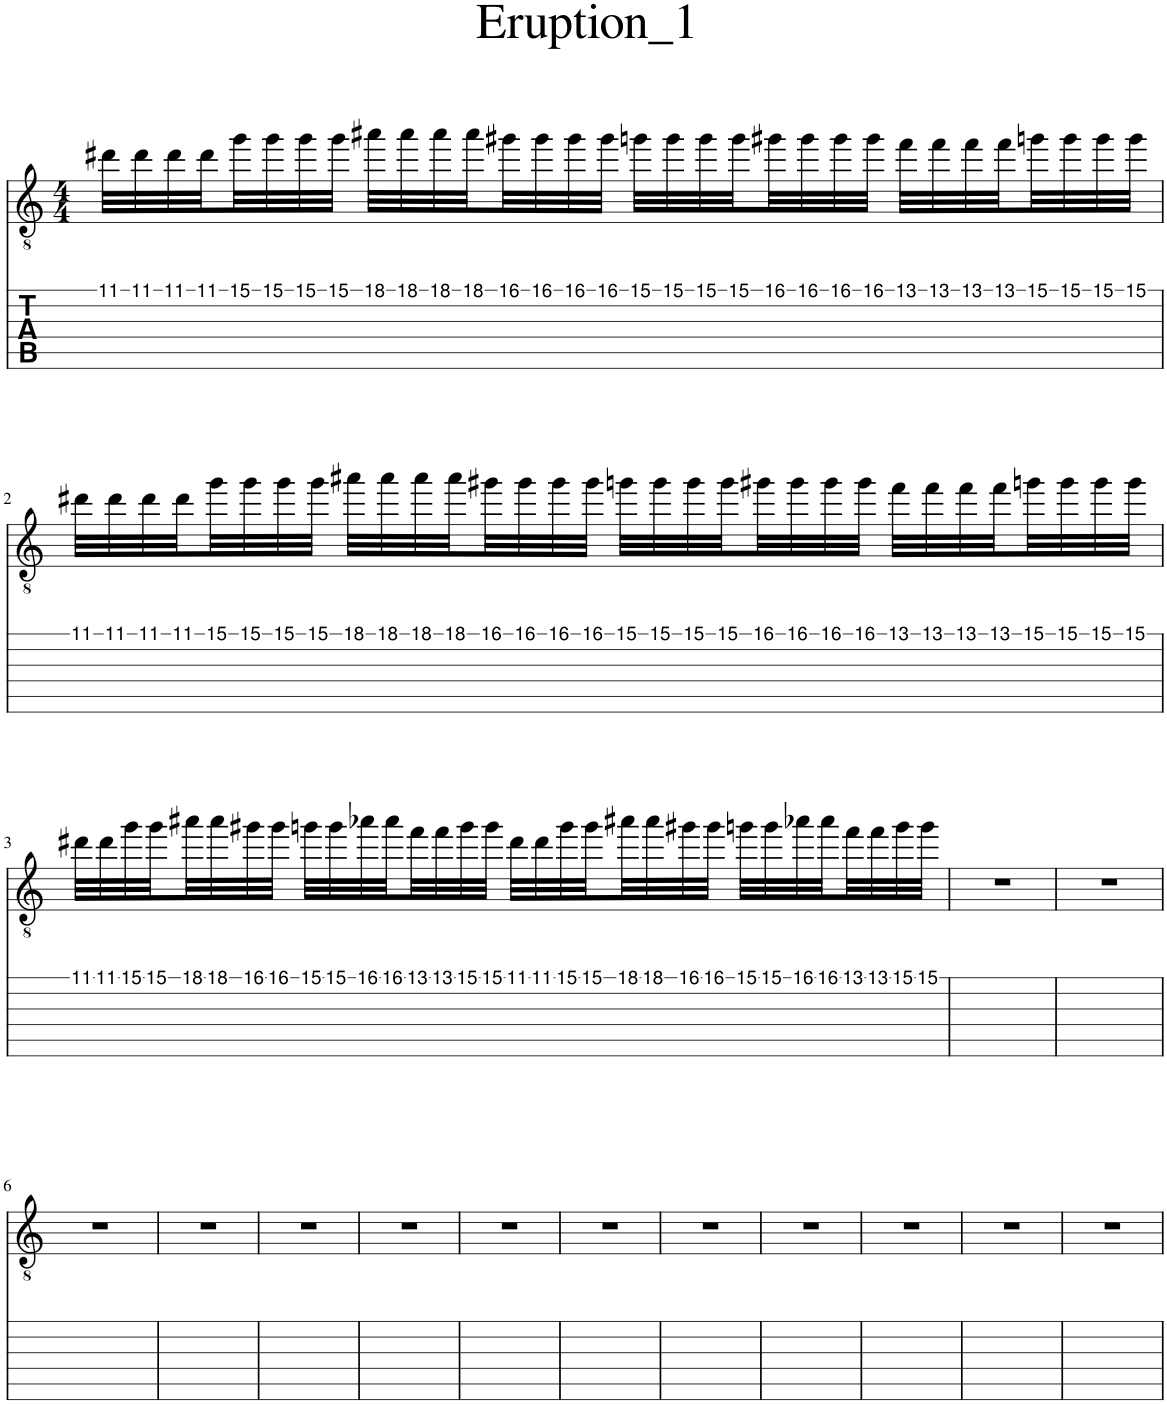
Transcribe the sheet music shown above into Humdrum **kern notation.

**kern	**kern
*part1	*part1
*staff2	*staff1
*I"Guitar	*
*I'Guit.	*
*stria6	*
*	*clefGv2
*k[]	*k[]
*M4/4	*M4/4
=1	=1
32dd#LLL	32dd#X\LLL
32dd#	32dd#\
32dd#	32dd#\
32dd#JJ	32dd#\
32ggLL	32gg\
32gg	32gg\
32gg	32gg\
32ggJJJ	32gg\JJJ
32aa#XLLL	32aa#X\LLL
32aa#	32aa#\
32aa#	32aa#\
32aa#JJ	32aa#\
32gg#LL	32gg#X\
32gg#	32gg#\
32gg#	32gg#\
32gg#JJJ	32gg#\JJJ
32ggLLL	32ggn\LLL
32gg	32gg\
32gg	32gg\
32ggJJ	32gg\
32gg#XLL	32gg#X\
32gg#	32gg#\
32gg#	32gg#\
32gg#JJJ	32gg#\JJJ
32ffLLL	32ff\LLL
32ff	32ff\
32ff	32ff\
32ffJJ	32ff\
32ggnLL	32ggn\
32gg	32gg\
32gg	32gg\
32ggJJJ	32gg\JJJ
!!LO:LB:g=z
=2	=2
32dd#XLLL	32dd#X\LLL
32dd#	32dd#\
32dd#	32dd#\
32dd#JJ	32dd#\
32ggLL	32gg\
32gg	32gg\
32gg	32gg\
32ggJJJ	32gg\JJJ
32aa#XLLL	32aa#X\LLL
32aa#	32aa#\
32aa#	32aa#\
32aa#JJ	32aa#\
32gg#XLL	32gg#X\
32gg#	32gg#\
32gg#	32gg#\
32gg#JJJ	32gg#\JJJ
32ggnLLL	32ggn\LLL
32gg	32gg\
32gg	32gg\
32ggJJ	32gg\
32gg#XLL	32gg#X\
32gg#	32gg#\
32gg#	32gg#\
32gg#JJJ	32gg#\JJJ
32ffLLL	32ff\LLL
32ff	32ff\
32ff	32ff\
32ffJJ	32ff\
32ggnLL	32ggn\
32gg	32gg\
32gg	32gg\
32ggJJJ	32gg\JJJ
!!LO:LB:g=z
=3	=3
32dd#XLLL	32dd#X\LLL
32dd#	32dd#\
32gg	32gg\
32ggJJ	32gg\
32aa#LL	32aa#X\
32aa#	32aa#\
32gg#	32gg#X\
32gg#JJJ	32gg#\JJJ
32ggLLL	32ggn\LLL
32gg	32gg\
32aa-	32aa-X\
32aa-JJ	32aa-\
32ffLL	32ff\
32ff	32ff\
32gg	32gg\
32ggJJJ	32gg\JJJ
32dd#XLLL	32dd#\LLL
32dd#	32dd#\
32gg	32gg\
32ggJJ	32gg\
32aa#XLL	32aa#X\
32aa#	32aa#\
32gg#X	32gg#X\
32gg#JJJ	32gg#\JJJ
32ggnLLL	32ggn\LLL
32gg	32gg\
32aa-X	32aa-X\
32aa-JJ	32aa-\
32ffLL	32ff\
32ff	32ff\
32gg	32gg\
32ggJJJ	32gg\JJJ
=4	=4
1r	1r
=5	=5
1r	1r
!!LO:LB:g=z
=6	=6
1r	1r
=7	=7
1r	1r
=8	=8
1r	1r
=9	=9
1r	1r
=10	=10
1r	1r
=11	=11
1r	1r
=12	=12
1r	1r
=13	=13
1r	1r
=14	=14
1r	1r
=15	=15
1r	1r
=16	=16
1r	1r
=	=
*-	*-
